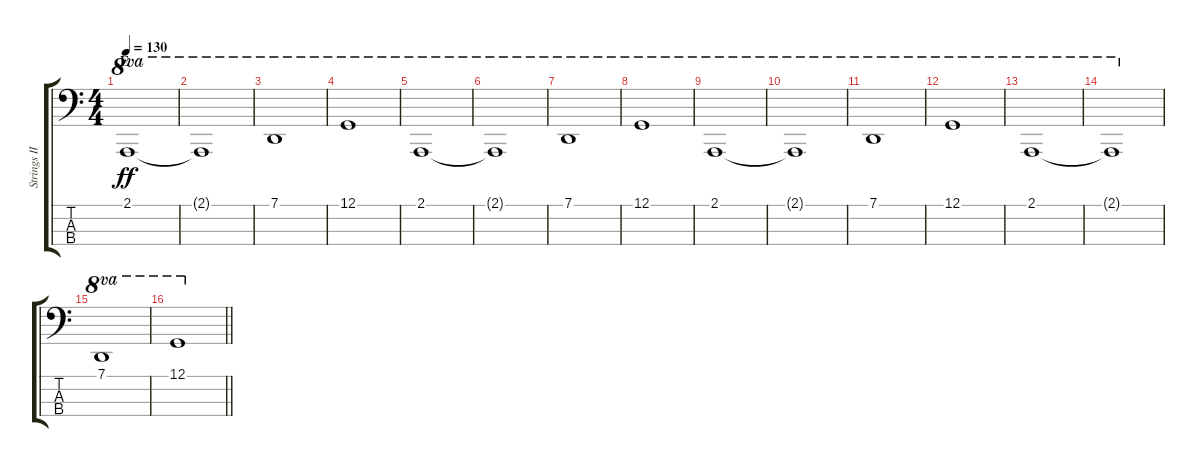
\track ("Strings II" "Strings II") {instrument stringensemble1}
\staff {score tabs}
\tuning (G2 D2 A1 E1) {hide}
\ts (4 4)
\section ("" "E")
\tempo 130
\clef f4
\ks c
2.1.1{ot 8va dy ff} |
2.1{t}.1{ot 8va} |
7.1.1{ot 8va} |
12.1.1{ot 8va} |
2.1.1{ot 8va} |
2.1{t}.1{ot 8va} |
7.1.1{ot 8va} |
12.1.1{ot 8va} |
2.1.1{ot 8va} |
2.1{t}.1{ot 8va} |
7.1.1{ot 8va} |
12.1.1{ot 8va} |
2.1.1{ot 8va} |
2.1{t}.1{ot 8va} |
7.1.1{ot 8va} |
\barLineRight lightlight
12.1.1{ot 8va}
